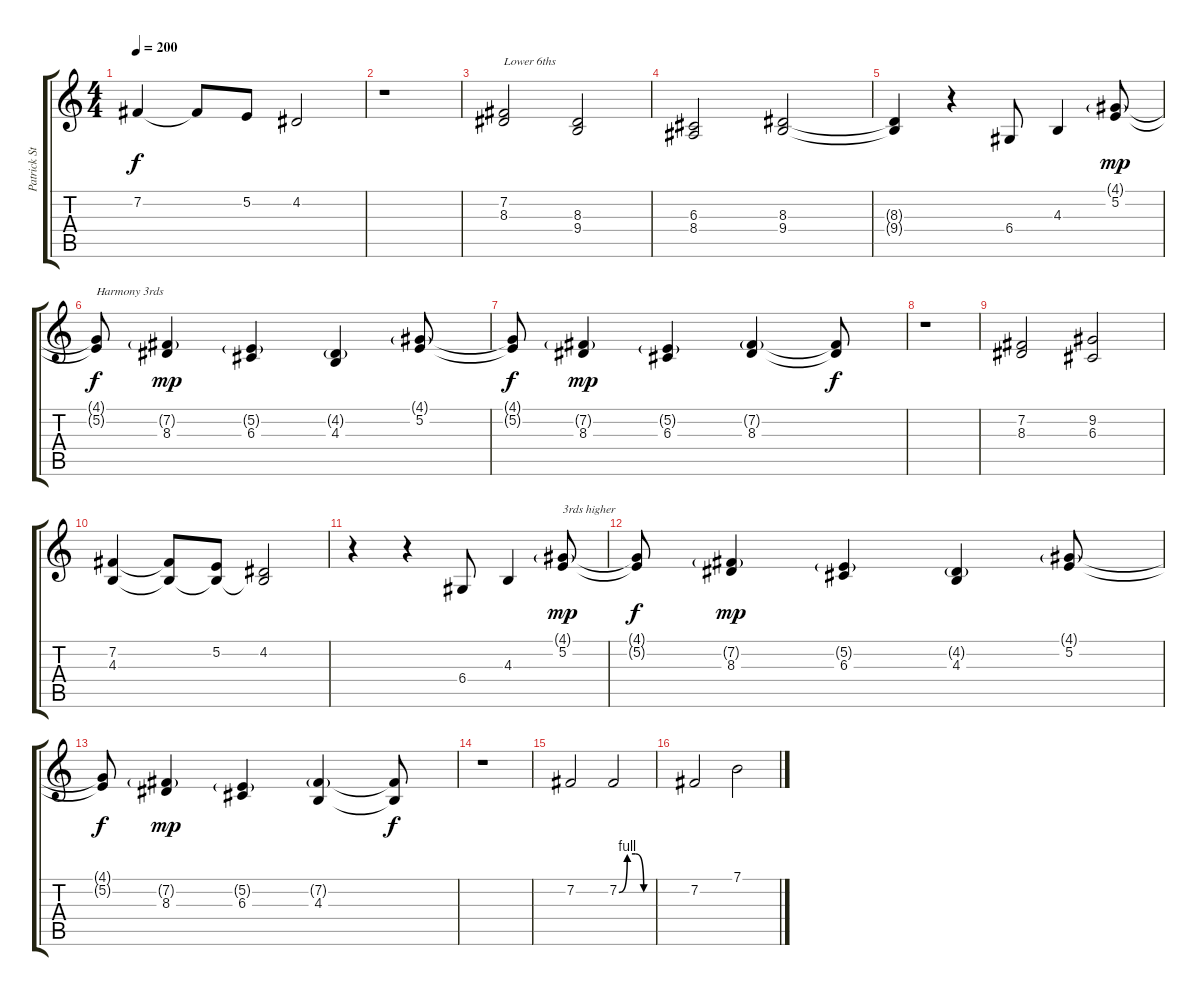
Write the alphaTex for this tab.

\track ("Patrick Stump (Vocals and Harmonies)" "Patrick St") {instrument clarinet}
\staff {score tabs}
\tuning (E4 B3 G3 D3 A2 E2) {hide}
\ts (4 4)
\tempo 200
\clef g2
\ks c
7.2.4{dy f} 7.2{t}.8 5.2.8 4.2.2 |
r.1 |
(7.2 8.3).2{txt "Lower 6ths"} (8.3 9.4).2 |
(6.3 8.4).2 (8.3 9.4).2 |
(8.3{t} 9.4{t}).4 r.4 6.4.8 4.3.4 (4.1{g} 5.2).8{dy mp} |
(4.1{t} 5.2{t}).8{txt "Harmony 3rds" dy f} (7.2{g} 8.3).4{dy mp} (5.2{g} 6.3).4 (4.2{g} 4.3).4 (4.1{g} 5.2).8 |
(4.1{t} 5.2{t}).8{dy f} (7.2{g} 8.3).4{dy mp} (5.2{g} 6.3).4 (7.2{g} 8.3).4 (7.2{t} 8.3{t}).8{dy f} |
r.1 |
(7.2 8.3).2 (9.2 6.3).2 |
(7.2 4.3).4 (7.2{t} 4.3{t}).8 (5.2 4.3{t}).8 (4.2 4.3{t}).2 |
r.4 r.4 6.4.8 4.3.4 (4.1{g} 5.2).8{txt "3rds higher" dy mp} |
(4.1{t} 5.2{t}).8{dy f} (7.2{g} 8.3).4{dy mp} (5.2{g} 6.3).4 (4.2{g} 4.3).4 (4.1{g} 5.2).8 |
(4.1{t} 5.2{t}).8{dy f} (7.2{g} 8.3).4{dy mp} (5.2{g} 6.3).4 (7.2{g} 4.3).4 (7.2{t} 4.3{t}).8{dy f} |
r.1 |
7.2.2 7.2{be (custom 0 0 15 4 30 4 45 0 60 0)}.2 |
7.2.2 7.1.2
